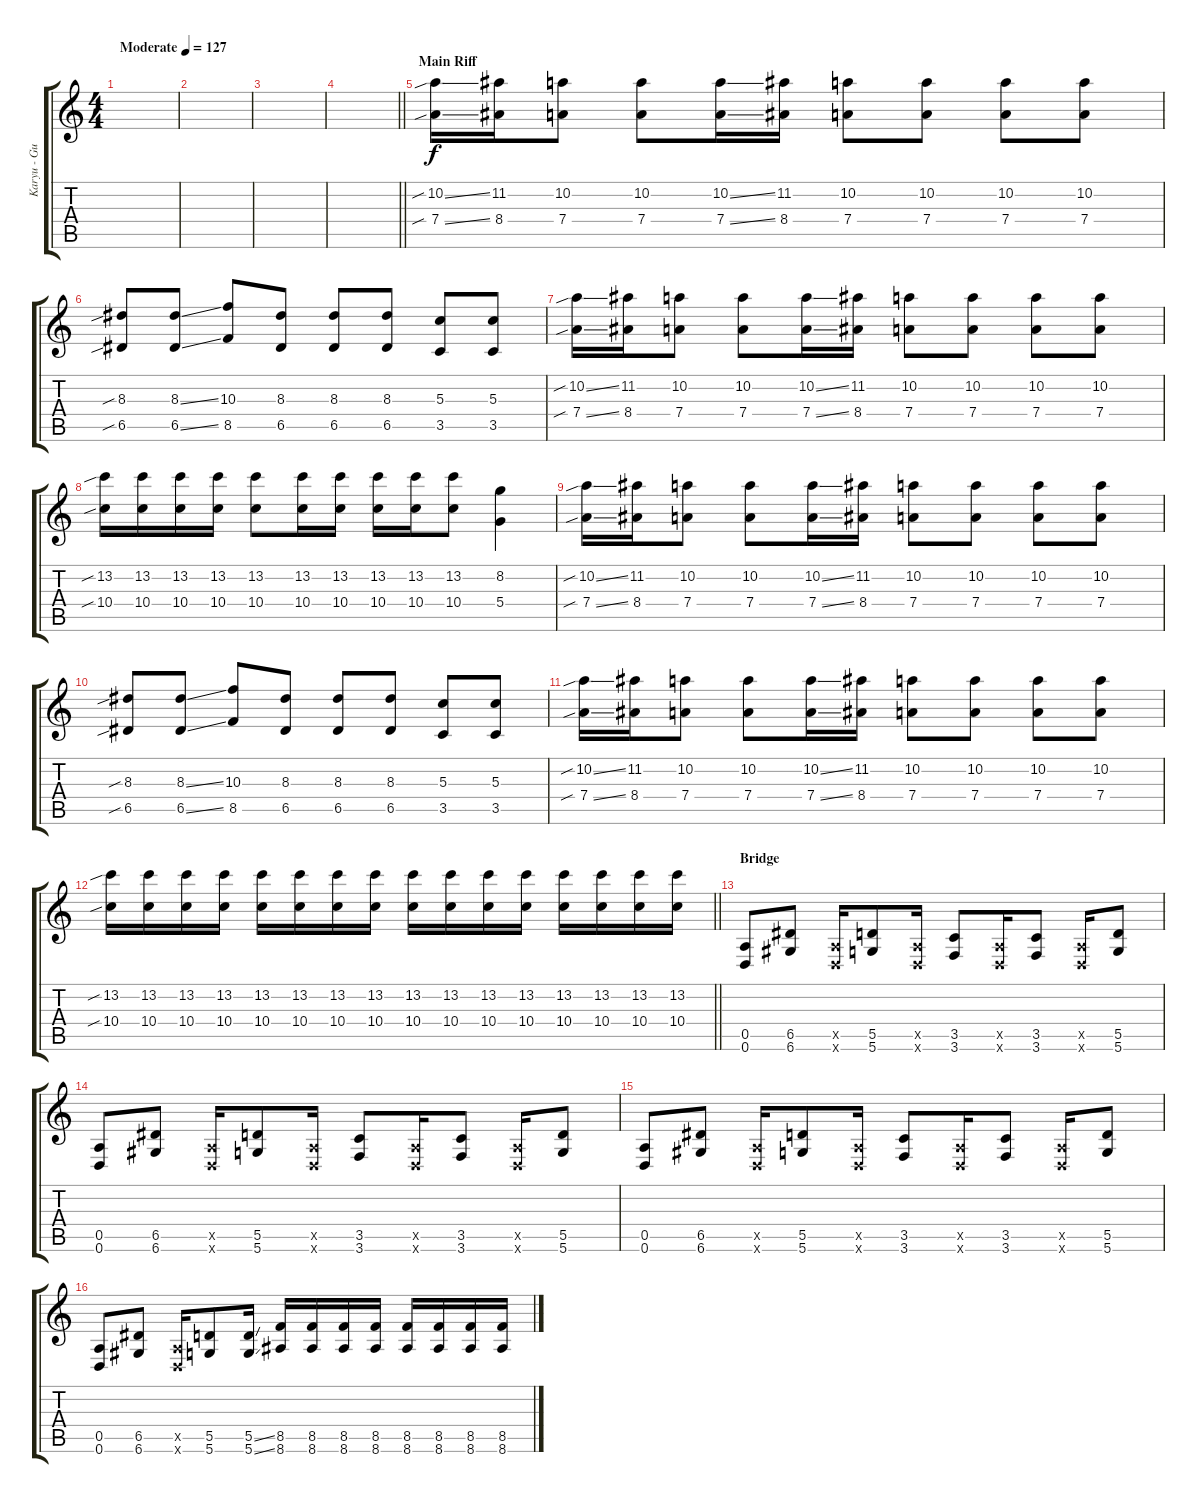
\track ("Karyu - Guitar 1" "Karyu - Gu") {instrument distortionguitar}
\staff {score tabs}
\tuning (E4 B3 G3 D3 A2 D2) {hide}
\ts (4 4)
\tempo (127 "Moderate")
\clef g2
\ks c
|
|
|
\barLineRight lightlight
|
\section ("" "Main Riff")
(10.2{sib ss} 7.4{sib ss}).16 (11.2 8.4).16 (10.2 7.4).8 (10.2 7.4).8 (10.2{ss} 7.4{ss}).16 (11.2 8.4).16 (10.2 7.4).8 (10.2 7.4).8 (10.2 7.4).8 (10.2 7.4).8 |
(8.3{sib} 6.5{sib}).8 (8.3{ss} 6.5{ss}).8 (10.3 8.5).8 (8.3 6.5).8 (8.3 6.5).8 (8.3 6.5).8 (5.3 3.5).8 (5.3 3.5).8 |
(10.2{sib ss} 7.4{sib ss}).16 (11.2 8.4).16 (10.2 7.4).8 (10.2 7.4).8 (10.2{ss} 7.4{ss}).16 (11.2 8.4).16 (10.2 7.4).8 (10.2 7.4).8 (10.2 7.4).8 (10.2 7.4).8 |
(13.2{sib} 10.4{sib}).16 (13.2 10.4).16 (13.2 10.4).16 (13.2 10.4).16 (13.2 10.4).8 (13.2 10.4).16 (13.2 10.4).16 (13.2 10.4).16 (13.2 10.4).16 (13.2 10.4).8 (8.2 5.4).4 |
(10.2{sib ss} 7.4{sib ss}).16 (11.2 8.4).16 (10.2 7.4).8 (10.2 7.4).8 (10.2{ss} 7.4{ss}).16 (11.2 8.4).16 (10.2 7.4).8 (10.2 7.4).8 (10.2 7.4).8 (10.2 7.4).8 |
(8.3{sib} 6.5{sib}).8 (8.3{ss} 6.5{ss}).8 (10.3 8.5).8 (8.3 6.5).8 (8.3 6.5).8 (8.3 6.5).8 (5.3 3.5).8 (5.3 3.5).8 |
(10.2{sib ss} 7.4{sib ss}).16 (11.2 8.4).16 (10.2 7.4).8 (10.2 7.4).8 (10.2{ss} 7.4{ss}).16 (11.2 8.4).16 (10.2 7.4).8 (10.2 7.4).8 (10.2 7.4).8 (10.2 7.4).8 |
\barLineRight lightlight
(13.2{sib} 10.4{sib}).16 (13.2 10.4).16 (13.2 10.4).16 (13.2 10.4).16 (13.2 10.4).16 (13.2 10.4).16 (13.2 10.4).16 (13.2 10.4).16 (13.2 10.4).16 (13.2 10.4).16 (13.2 10.4).16 (13.2 10.4).16 (13.2 10.4).16 (13.2 10.4).16 (13.2 10.4).16 (13.2 10.4).16 |
\section ("" "Bridge")
(0.5 0.6).8 (6.5 6.6).8 (0.5{x} 0.6{x}).16 (5.5 5.6).8 (0.5{x} 0.6{x}).16 (3.5 3.6).8 (0.5{x} 0.6{x}).16 (3.5 3.6).8 (0.5{x} 0.6{x}).16 (5.5 5.6).8 |
(0.5 0.6).8 (6.5 6.6).8 (0.5{x} 0.6{x}).16 (5.5 5.6).8 (0.5{x} 0.6{x}).16 (3.5 3.6).8 (0.5{x} 0.6{x}).16 (3.5 3.6).8 (0.5{x} 0.6{x}).16 (5.5 5.6).8 |
(0.5 0.6).8 (6.5 6.6).8 (0.5{x} 0.6{x}).16 (5.5 5.6).8 (0.5{x} 0.6{x}).16 (3.5 3.6).8 (0.5{x} 0.6{x}).16 (3.5 3.6).8 (0.5{x} 0.6{x}).16 (5.5 5.6).8 |
(0.5 0.6).8 (6.5 6.6).8 (0.5{x} 0.6{x}).16 (5.5 5.6).8 (5.5{ss} 5.6{ss}).16 (8.5 8.6).16 (8.5 8.6).16 (8.5 8.6).16 (8.5 8.6).16 (8.5 8.6).16 (8.5 8.6).16 (8.5 8.6).16 (8.5 8.6).16
